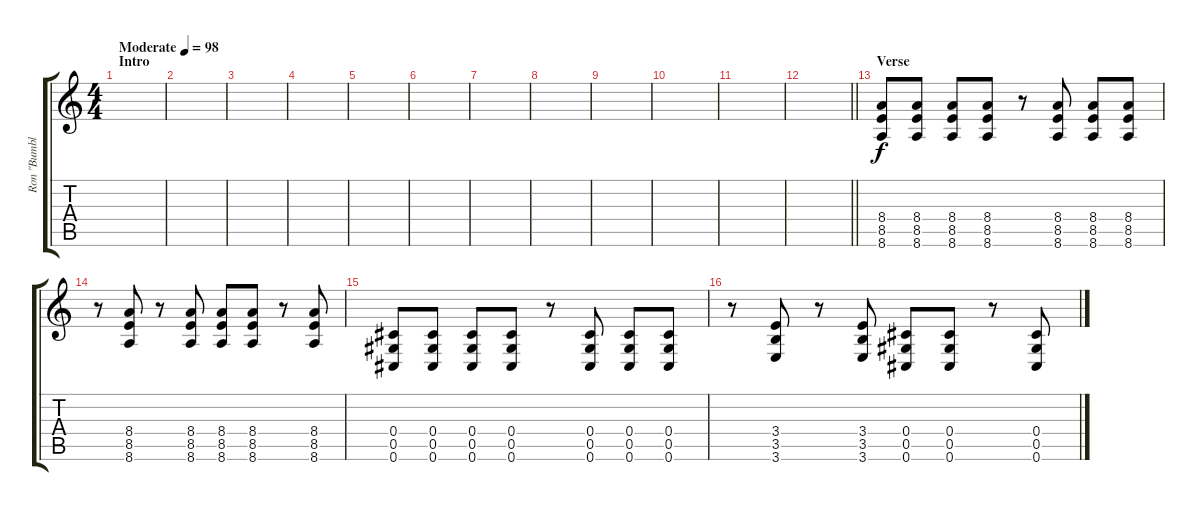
\track ("Ron \"Bumblefoot\" Thal (Rhythm)" "Ron \"Bumbl") {instrument distortionguitar}
\staff {score tabs}
\tuning (Eb4 Bb3 Gb3 Db3 Ab2 Db2) {hide}
\ts (4 4)
\section ("" "Intro")
\tempo (98 "Moderate")
\clef g2
\ks c
|
|
|
|
|
|
|
|
|
|
|
\barLineRight lightlight
|
\section ("" "Verse")
(8.4 8.5 8.6).8 (8.4 8.5 8.6).8 (8.4 8.5 8.6).8 (8.4 8.5 8.6).8 r.8 (8.4 8.5 8.6).8 (8.4 8.5 8.6).8 (8.4 8.5 8.6).8 |
r.8 (8.4 8.5 8.6).8 r.8 (8.4 8.5 8.6).8 (8.4 8.5 8.6).8 (8.4 8.5 8.6).8 r.8 (8.4 8.5 8.6).8 |
(0.4 0.5 0.6).8 (0.4 0.5 0.6).8 (0.4 0.5 0.6).8 (0.4 0.5 0.6).8 r.8 (0.4 0.5 0.6).8 (0.4 0.5 0.6).8 (0.4 0.5 0.6).8 |
r.8 (3.4 3.5 3.6).8 r.8 (3.4 3.5 3.6).8 (0.4 0.5 0.6).8 (0.4 0.5 0.6).8 r.8 (0.4 0.5 0.6).8
